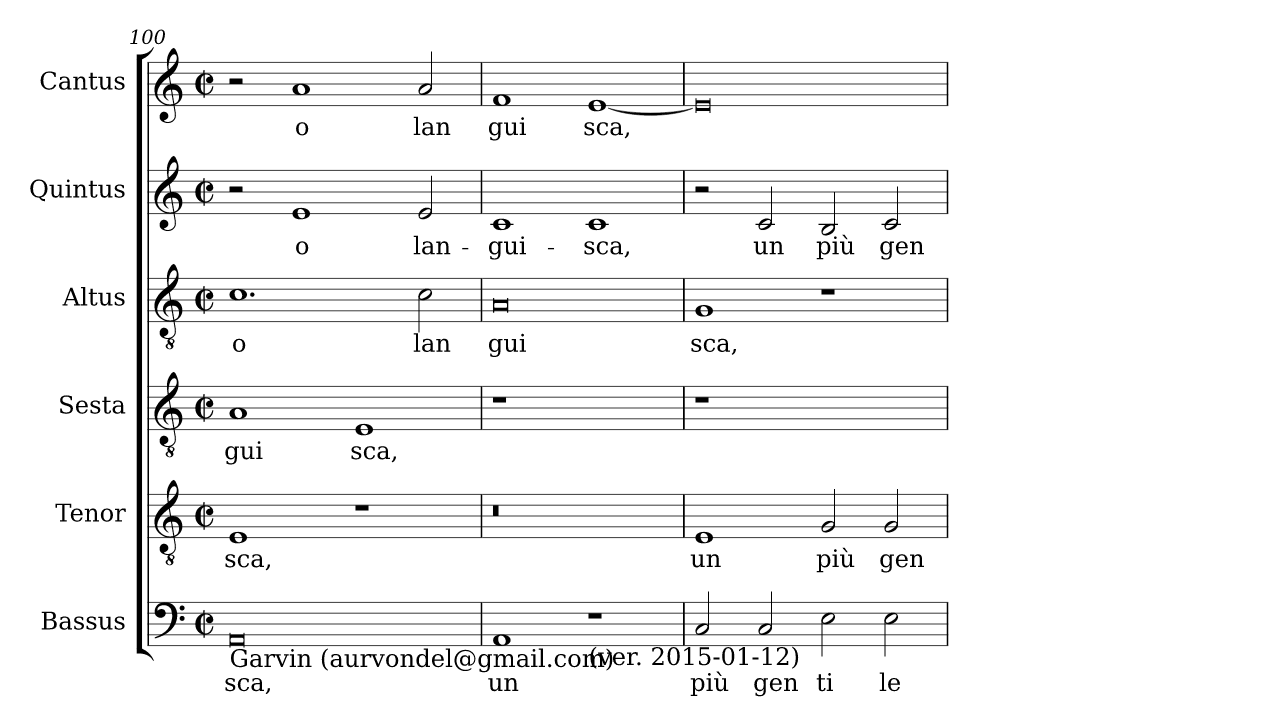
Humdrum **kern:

**kern	**text	**kern	**text	**kern	**text	**kern	**text	**kern	**text	**kern	**text
*part6	*part6	*part5	*part5	*part4	*part4	*part3	*part3	*part2	*part2	*part1	*part1
*staff6	*staff6	*staff5	*staff5	*staff4	*staff4	*staff3	*staff3	*staff2	*staff2	*staff1	*staff1
*I"Bassus	*	*I"Tenor	*	*I"Sesta	*	*I"Altus	*	*I"Quintus	*	*I"Cantus	*
*I'Bassus	*	*I'Tenor	*	*I'Sesta	*	*I'Altus	*	*I'Quintus	*	*I'Cantus	*
*clefF4	*	*clefGv2	*	*clefGv2	*	*clefGv2	*	*clefG2	*	*clefG2	*
*k[]	*	*k[]	*	*k[]	*	*k[]	*	*k[]	*	*k[]	*
*C:	*	*C:	*	*C:	*	*C:	*	*C:	*	*C:	*
*M2/2	*	*M2/2	*	*M2/2	*	*M2/2	*	*M2/2	*	*M2/2	*
*met(c|)	*	*met(c|)	*	*met(c|)	*	*met(c|)	*	*met(c|)	*	*met(c|)	*
=100	=100	=100	=100	=100	=100	=100	=100	=100	=100	=100	=100
!LO:TX:b:t=Garvin (aurvondel@gmail.com)	!	!	!	!	!	!	!	!	!	!	!
!	!LO:LY:b	!	!LO:LY:b:cj	!	!LO:LY:b:cj	!	!LO:LY:b:cj	!	!	!	!
0AA	sca,	1E	sca,	1A	gui	1.c	o	2r	.	2r	.
!	!	!	!	!	!	!	!	!	!LO:LY:b:cj	!	!LO:LY:b:cj
.	.	.	.	.	.	.	.	1e	o	1a	o
!	!	!	!	!	!LO:LY:b:cj	!	!	!	!	!	!
.	.	1r	.	1E	sca,	.	.	.	.	.	.
!	!	!	!	!	!	!	!LO:LY:b:cj	!	!LO:LY:b:cj	!	!LO:LY:b:cj
.	.	.	.	.	.	2c\	lan	2e/	lan-	2a/	lan
=101	=101	=101	=101	=101	=101	=101	=101	=101	=101	=101	=101
!	!LO:LY:b	!	!	!	!	!	!LO:LY:b:cj	!	!LO:LY:b:cj	!	!LO:LY:b:cj
1AA	un	0r	.	1r	.	0A	gui	1c	-gui-	1f	gui
!LO:TX:b:t=(ver. 2015-01-12)	!	!	!	!	!	!	!	!	!	!	!
!	!	!	!	!	!	!	!	!	!LO:LY:b:cj	!	!LO:LY:b:cj
1r	.	.	.	1ryy	.	.	.	1c	-sca,	[<1e	sca,
=102	=102	=102	=102	=102	=102	=102	=102	=102	=102	=102	=102
!	!LO:LY:b	!	!LO:LY:b:cj	!	!	!	!LO:LY:b:cj	!	!	!	!LO:LY:b:cj
2C/	più	1E	un	1r	.	1G	sca,	2r	.	0e]	.
!	!LO:LY:b	!	!	!	!	!	!	!	!LO:LY:b:cj	!	!
2C/	gen	.	.	.	.	.	.	2c/	un	.	.
!	!LO:LY:b	!	!LO:LY:b:cj	!	!	!	!	!	!LO:LY:b:cj	!	!
2E\	ti	2G/	più	1ryy	.	1r	.	2B/	più	.	.
!	!LO:LY:b	!	!LO:LY:b:cj	!	!	!	!	!	!LO:LY:b:cj	!	!
2E\	le	2G/	gen	.	.	.	.	2c/	gen-	.	.
=	=	=	=	=	=	=	=	=	=	=	=
*-	*-	*-	*-	*-	*-	*-	*-	*-	*-	*-	*-
